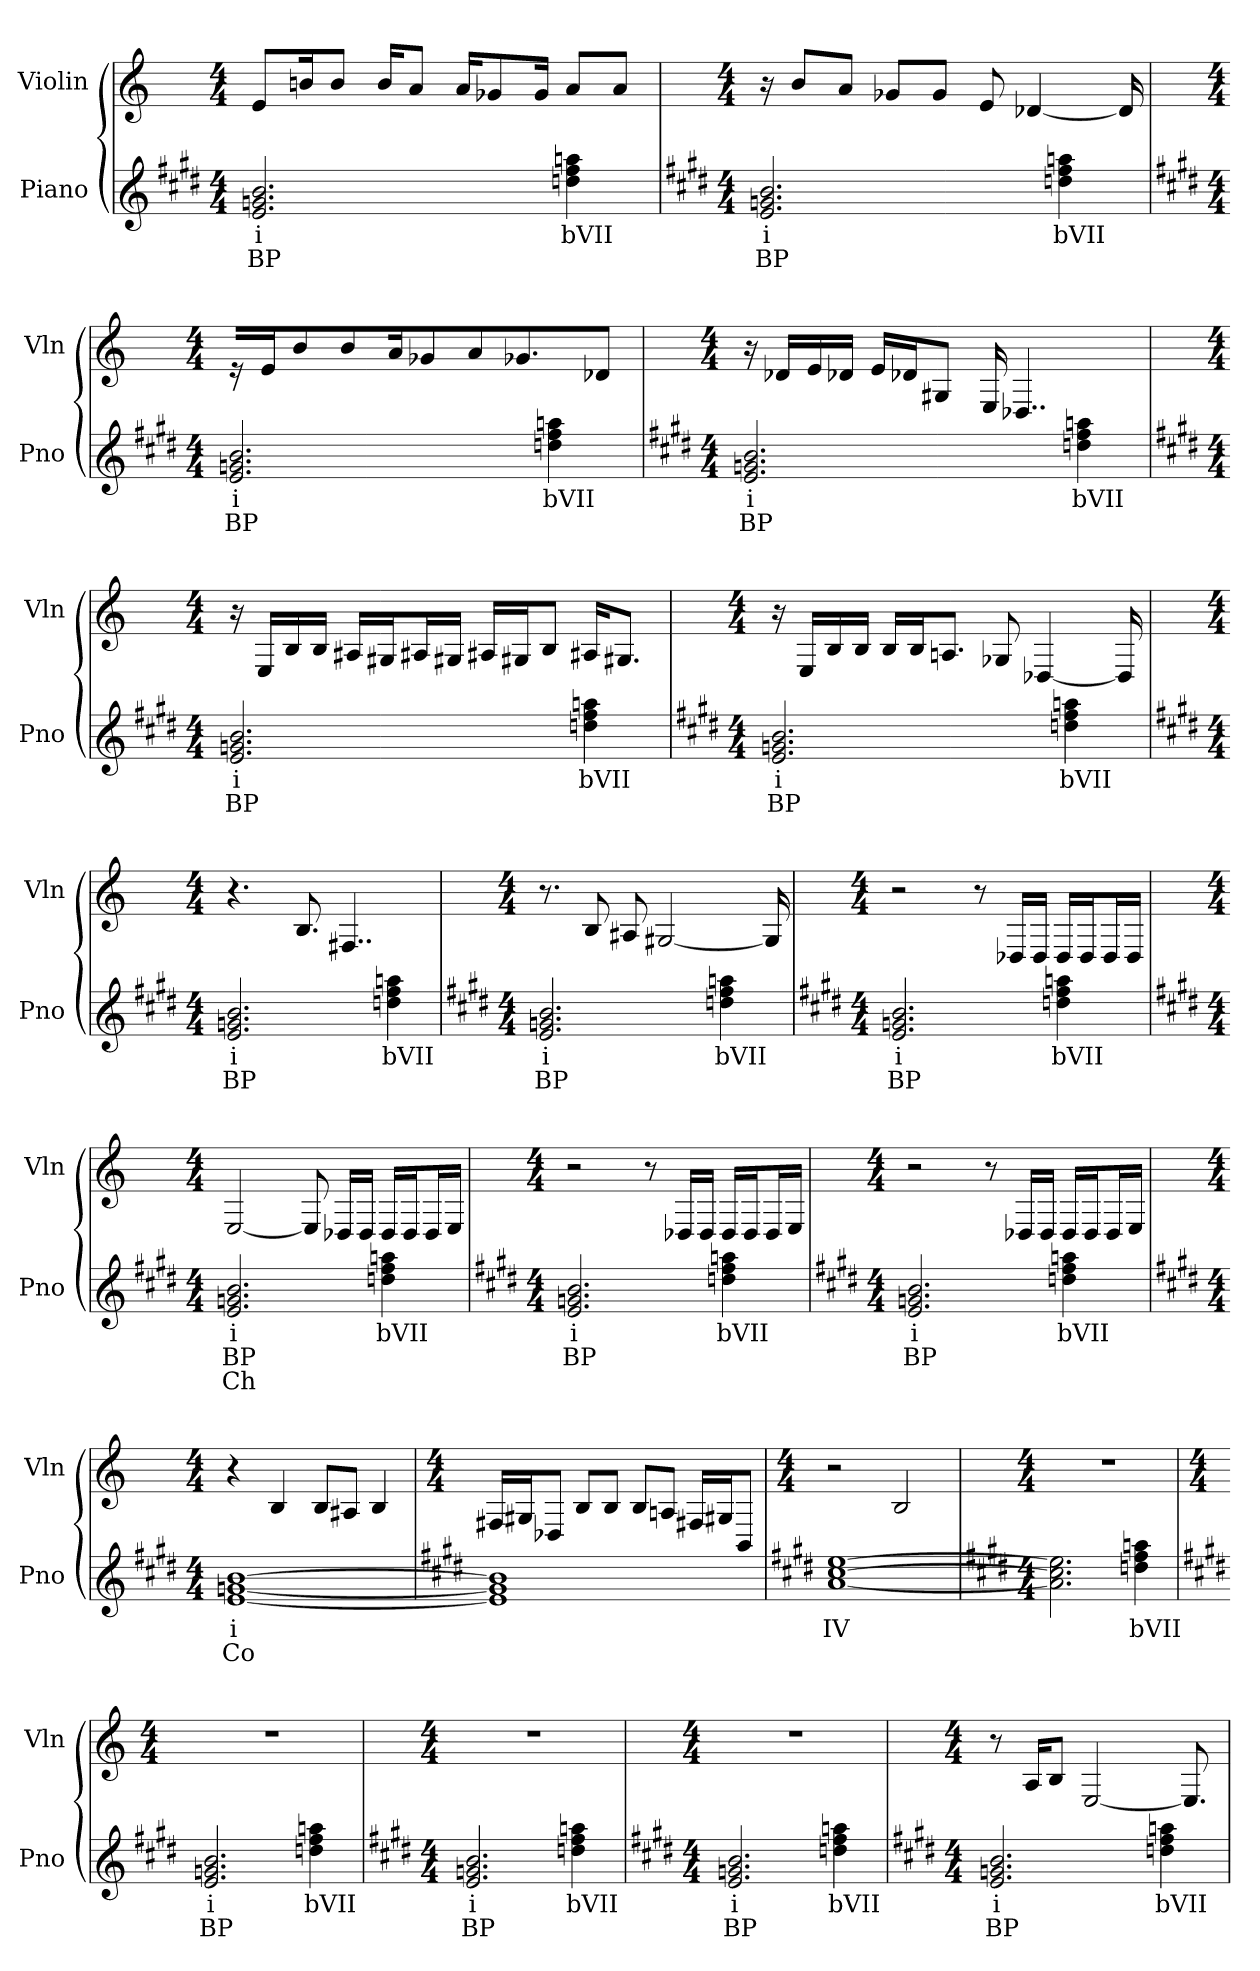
**kern	**text	**text	**text	**kern
*part2	*part2	*part2	*part2	*part1
*staff2	*staff2	*staff2	*staff2	*staff1
*I"Piano	*	*	*	*I"Violin
*I'Pno	*	*	*	*I'Vln
*k[f#c#g#d#]	*	*	*	*
*E:	*	*	*	*
*M4/4	*	*	*	*M4/4
=	=	=	=	=
2.e 2.gn 2.b	i	BP	.	8eL
.	.	.	.	16bnK
.	.	.	.	8bJ
.	.	.	.	16bKL
.	.	.	.	8aJ
.	.	.	.	16aKL
.	.	.	.	8g-X
.	.	.	.	16g-Jk
4ddn 4ff# 4aan	bVII	.	.	8aL
.	.	.	.	8aJ
=	=	=	=	=
*k[f#c#g#d#]	*	*	*	*
*E:	*	*	*	*
*M4/4	*	*	*	*M4/4
2.e 2.gn 2.b	i	BP	.	16r
.	.	.	.	8bL
.	.	.	.	8aJ
.	.	.	.	8g-XL
.	.	.	.	8g-J
.	.	.	.	8e
.	.	.	.	[4d-X
4ddn 4ff# 4aan	bVII	.	.	.
.	.	.	.	16d-]
=	=	=	=	=
*k[f#c#g#d#]	*	*	*	*
*E:	*	*	*	*
*M4/4	*	*	*	*M4/4
2.e 2.gn 2.b	i	BP	.	16r
.	.	.	.	16eKL
.	.	.	.	8bJ
.	.	.	.	8bL
.	.	.	.	16aK
.	.	.	.	8g-XJ
.	.	.	.	8aL
.	.	.	.	8.g-XJ
4ddn 4ff# 4aan	bVII	.	.	.
.	.	.	.	8d-XJ
=	=	=	=	=
*k[f#c#g#d#]	*	*	*	*
*E:	*	*	*	*
*M4/4	*	*	*	*M4/4
2.e 2.gn 2.b	i	BP	.	16r
.	.	.	.	16d-XLL
.	.	.	.	16e
.	.	.	.	16d-XJJ
.	.	.	.	16eLL
.	.	.	.	16d-XJ
.	.	.	.	8G#XJ
.	.	.	.	16E
.	.	.	.	4..D-X
4ddn 4ff# 4aan	bVII	.	.	.
=	=	=	=	=
*k[f#c#g#d#]	*	*	*	*
*E:	*	*	*	*
*M4/4	*	*	*	*M4/4
2.e 2.gn 2.b	i	BP	.	16r
.	.	.	.	16ELL
.	.	.	.	16B
.	.	.	.	16BJJ
.	.	.	.	16A#XLL
.	.	.	.	16G#XJ
.	.	.	.	16A#XL
.	.	.	.	16G#XJJ
.	.	.	.	16A#XLL
.	.	.	.	16G#XJ
.	.	.	.	8BJ
4ddn 4ff# 4aan	bVII	.	.	16A#XKL
.	.	.	.	8.G#XJ
=	=	=	=	=
*k[f#c#g#d#]	*	*	*	*
*E:	*	*	*	*
*M4/4	*	*	*	*M4/4
2.e 2.gn 2.b	i	BP	.	16r
.	.	.	.	16ELL
.	.	.	.	16B
.	.	.	.	16BJJ
.	.	.	.	16BLL
.	.	.	.	16BJ
.	.	.	.	8.AnJ
.	.	.	.	8G-X
.	.	.	.	[4D-X
4ddn 4ff# 4aan	bVII	.	.	.
.	.	.	.	16D-]
=	=	=	=	=
*k[f#c#g#d#]	*	*	*	*
*E:	*	*	*	*
*M4/4	*	*	*	*M4/4
2.e 2.gn 2.b	i	BP	.	4.r
.	.	.	.	8.B
.	.	.	.	4..F#X
4ddn 4ff# 4aan	bVII	.	.	.
=	=	=	=	=
*k[f#c#g#d#]	*	*	*	*
*E:	*	*	*	*
*M4/4	*	*	*	*M4/4
2.e 2.gn 2.b	i	BP	.	8.r
.	.	.	.	8B
.	.	.	.	8A#X
.	.	.	.	[2G#X
4ddn 4ff# 4aan	bVII	.	.	.
.	.	.	.	16G#]
=	=	=	=	=
*k[f#c#g#d#]	*	*	*	*
*E:	*	*	*	*
*M4/4	*	*	*	*M4/4
2.e 2.gn 2.b	i	BP	.	2r
.	.	.	.	8r
.	.	.	.	16D-XLL
.	.	.	.	16D-JJ
4ddn 4ff# 4aan	bVII	.	.	16D-LL
.	.	.	.	16D-J
.	.	.	.	16D-L
.	.	.	.	16D-JJ
=	=	=	=	=
*k[f#c#g#d#]	*	*	*	*
*E:	*	*	*	*
*M4/4	*	*	*	*M4/4
2.e 2.gn 2.b	i	BP	Ch	[2E
.	.	.	.	8E]
.	.	.	.	16D-XLL
.	.	.	.	16D-JJ
4ddn 4ff# 4aan	bVII	.	.	16D-LL
.	.	.	.	16D-J
.	.	.	.	16D-L
.	.	.	.	16EJJ
=	=	=	=	=
*k[f#c#g#d#]	*	*	*	*
*E:	*	*	*	*
*M4/4	*	*	*	*M4/4
2.e 2.gn 2.b	i	BP	.	2r
.	.	.	.	8r
.	.	.	.	16D-XLL
.	.	.	.	16D-JJ
4ddn 4ff# 4aan	bVII	.	.	16D-LL
.	.	.	.	16D-J
.	.	.	.	16D-L
.	.	.	.	16EJJ
=	=	=	=	=
*k[f#c#g#d#]	*	*	*	*
*E:	*	*	*	*
*M4/4	*	*	*	*M4/4
2.e 2.gn 2.b	i	BP	.	2r
.	.	.	.	8r
.	.	.	.	16D-XLL
.	.	.	.	16D-JJ
4ddn 4ff# 4aan	bVII	.	.	16D-LL
.	.	.	.	16D-J
.	.	.	.	16D-L
.	.	.	.	16EJJ
=	=	=	=	=
*k[f#c#g#d#]	*	*	*	*
*E:	*	*	*	*
*M4/4	*	*	*	*M4/4
[1e [1gn [1b	i	Co	.	4r
.	.	.	.	4B
.	.	.	.	8BL
.	.	.	.	8A#XJ
.	.	.	.	4B
=	=	=	=	=
*k[f#c#g#d#]	*	*	*	*
*E:	*	*	*	*
*	*	*	*	*M4/4
1e] 1gn] 1b]	.	.	.	16F#XLL
.	.	.	.	16G#XJ
.	.	.	.	8D-XJ
.	.	.	.	8BL
.	.	.	.	8BJ
.	.	.	.	8BL
.	.	.	.	8AnJ
.	.	.	.	16F#XLL
.	.	.	.	16G#XJ
.	.	.	.	8BBJ
=	=	=	=	=
*k[f#c#g#d#]	*	*	*	*
*E:	*	*	*	*
*	*	*	*	*M4/4
[1a [1cc# [1ee	IV	.	.	2r
.	.	.	.	2B
=	=	=	=	=
*k[f#c#g#d#]	*	*	*	*
*E:	*	*	*	*
*M4/4	*	*	*	*M4/4
2.a] 2.cc#] 2.ee]	.	.	.	1r
4ddn 4ff# 4aan	bVII	.	.	.
=	=	=	=	=
*k[f#c#g#d#]	*	*	*	*
*E:	*	*	*	*
*	*	*	*	*M4/4
2.e 2.gn 2.b	i	BP	.	1r
4ddn 4ff# 4aan	bVII	.	.	.
=	=	=	=	=
*k[f#c#g#d#]	*	*	*	*
*E:	*	*	*	*
*M4/4	*	*	*	*M4/4
2.e 2.gn 2.b	i	BP	.	1r
4ddn 4ff# 4aan	bVII	.	.	.
=	=	=	=	=
*k[f#c#g#d#]	*	*	*	*
*E:	*	*	*	*
*M4/4	*	*	*	*M4/4
2.e 2.gn 2.b	i	BP	.	1r
4ddn 4ff# 4aan	bVII	.	.	.
=	=	=	=	=
*k[f#c#g#d#]	*	*	*	*
*E:	*	*	*	*
*M4/4	*	*	*	*M4/4
2.e 2.gn 2.b	i	BP	.	8r
.	.	.	.	16AKL
.	.	.	.	8BJ
.	.	.	.	[2E
4ddn 4ff# 4aan	bVII	.	.	.
.	.	.	.	8.E]
=	=	=	=	=
*-	*-	*-	*-	*-
